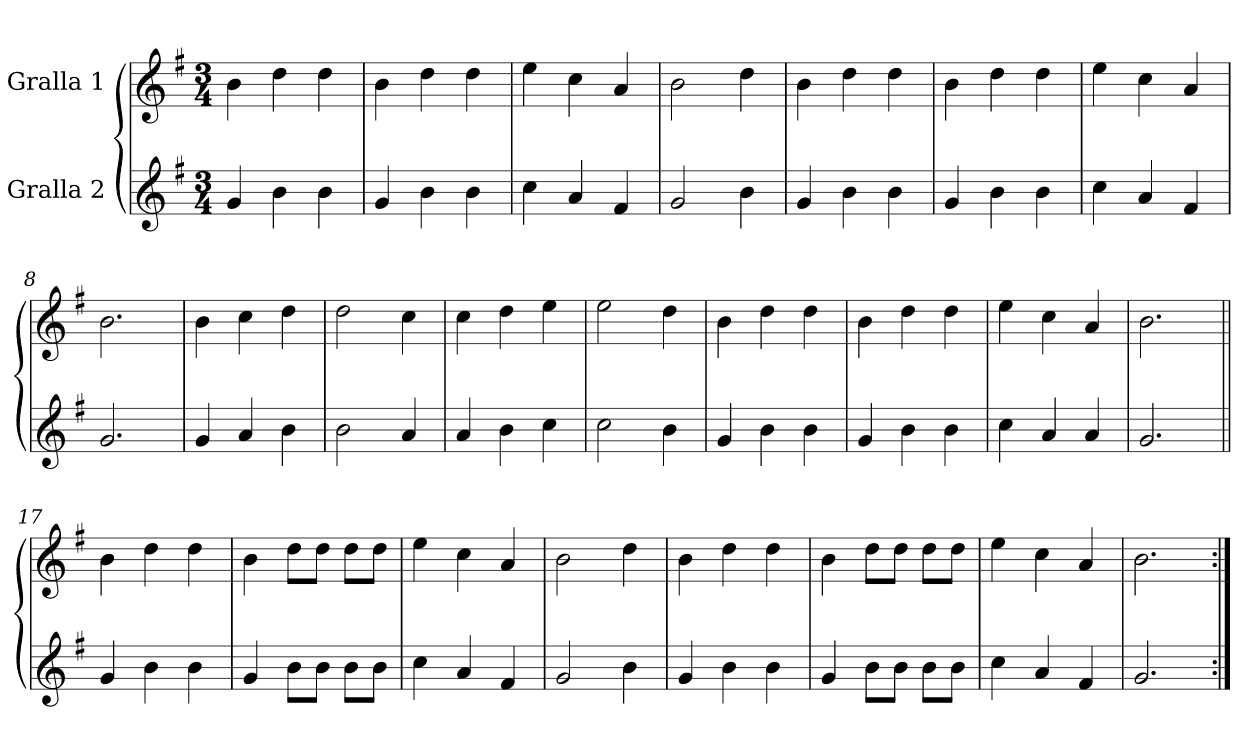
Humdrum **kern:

**kern	**kern
*part2	*part1
*staff2	*staff1
*I"Gralla 2	*I"Gralla 1
*clefG2	*clefG2
*k[f#]	*k[f#]
*M3/4	*M3/4
=1	=1
4g	4b
4b	4dd
4b	4dd
=2	=2
4g	4b
4b	4dd
4b	4dd
=3	=3
4cc	4ee
4a	4cc
4f#	4a
=4	=4
2g	2b
4b	4dd
=5	=5
4g	4b
4b	4dd
4b	4dd
=6	=6
4g	4b
4b	4dd
4b	4dd
=7	=7
4cc	4ee
4a	4cc
4f#	4a
=8	=8
2.g	2.b
=9	=9
4g	4b
4a	4cc
4b	4dd
=10	=10
2b	2dd
4a	4cc
=11	=11
4a	4cc
4b	4dd
4cc	4ee
=12	=12
2cc	2ee
4b	4dd
=13	=13
4g	4b
4b	4dd
4b	4dd
=14	=14
4g	4b
4b	4dd
4b	4dd
=15	=15
4cc	4ee
4a	4cc
4a	4a
=16	=16
2.g	2.b
=17||	=17||
4g	4b
4b	4dd
4b	4dd
=18	=18
4g	4b
8b\L	8dd\L
8b\J	8dd\J
8b\L	8dd\L
8b\J	8dd\J
=19	=19
4cc	4ee
4a	4cc
4f#	4a
=20	=20
2g	2b
4b	4dd
=21	=21
4g	4b
4b	4dd
4b	4dd
=22	=22
4g	4b
8b\L	8dd\L
8b\J	8dd\J
8b\L	8dd\L
8b\J	8dd\J
=23	=23
4cc	4ee
4a	4cc
4f#	4a
=24	=24
2.g	2.b
=:|!	=:|!
*-	*-
